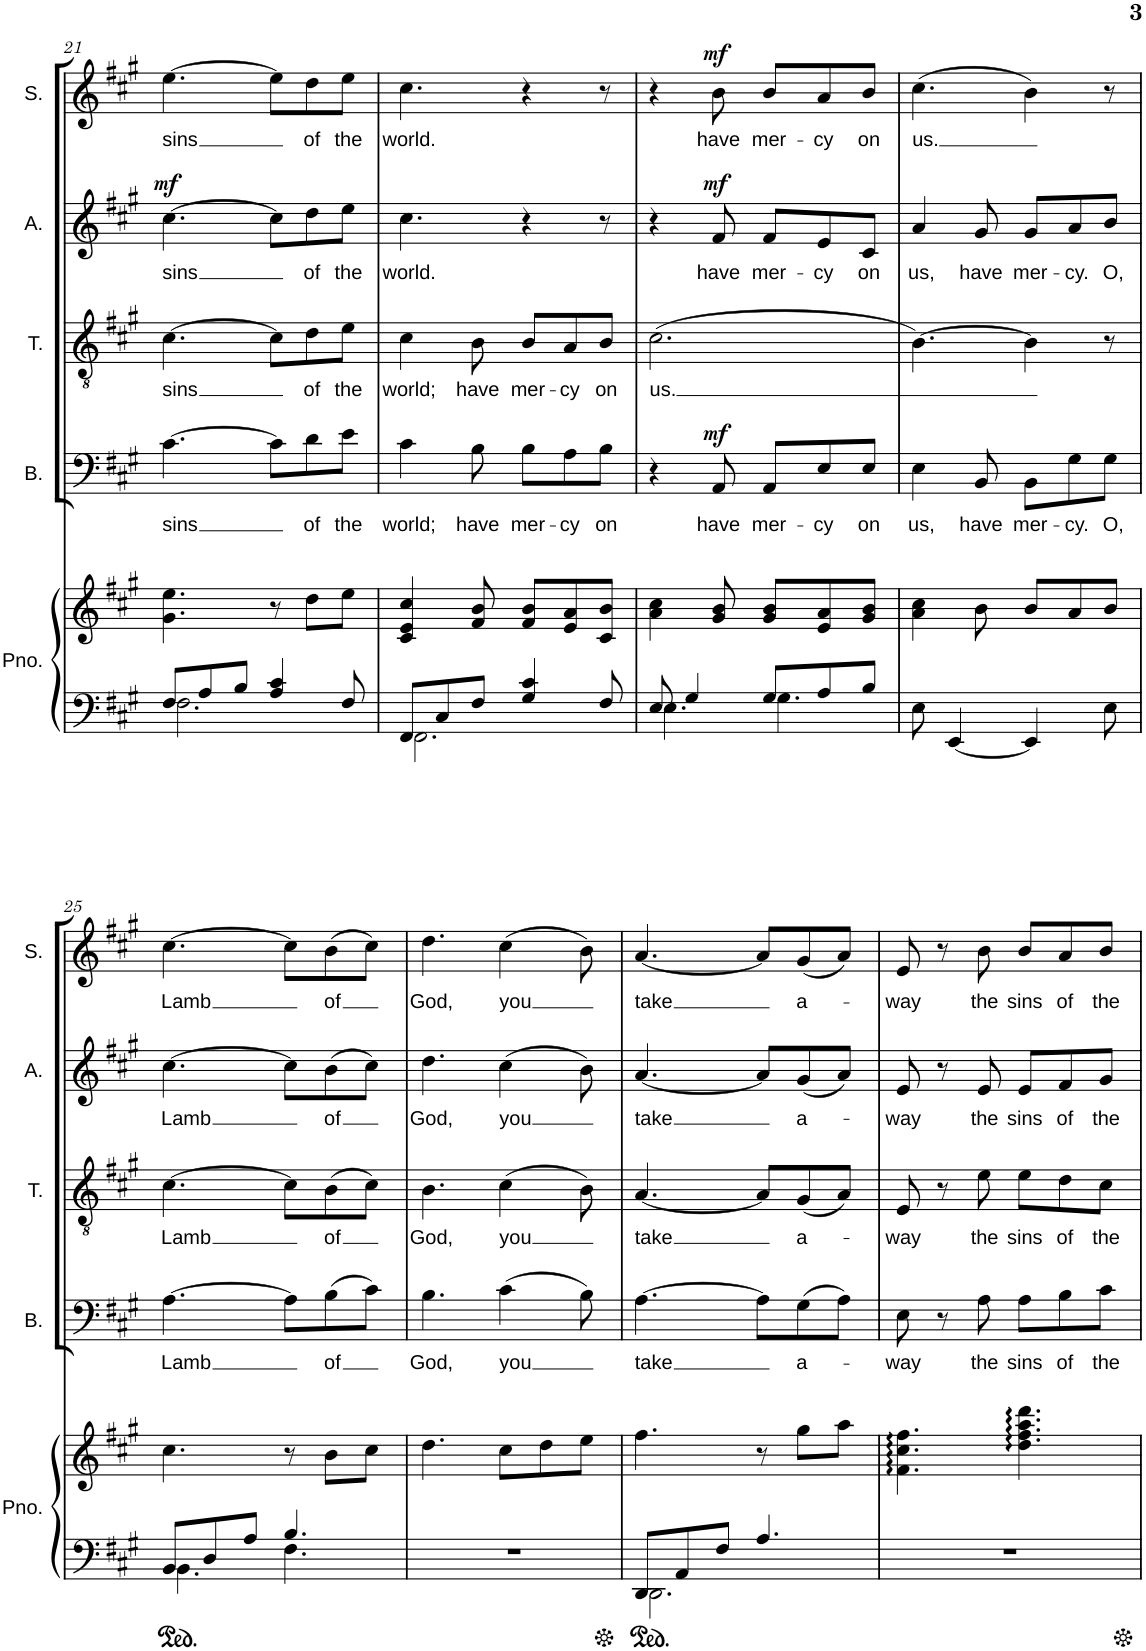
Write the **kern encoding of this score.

**kern	**kern	**kern	**text	**dynam	**kern	**text	**kern	**text	**dynam	**kern	**text	**dynam
*part5	*part5	*part4	*part4	*part4	*part3	*part3	*part2	*part2	*part2	*part1	*part1	*part1
*staff6	*staff5	*staff4	*staff4	*staff4	*staff3	*staff3	*staff2	*staff2	*staff2	*staff1	*staff1	*staff1
*I"Piano	*	*I"Bass	*	*	*I"Tenor	*	*I"Alto	*	*	*I"Soprano	*	*
*I'Pno.	*	*I'B.	*	*	*I'T.	*	*I'A.	*	*	*I'S.	*	*
!!LO:PB:g=z
*clefF4	*clefG2	*clefF4	*	*	*clefGv2	*	*clefG2	*	*	*clefG2	*	*
*k[f#c#g#]	*k[f#c#g#]	*k[f#c#g#]	*	*	*k[f#c#g#]	*	*k[f#c#g#]	*	*	*k[f#c#g#]	*	*
*M6/8	*M6/8	*M6/8	*	*	*M6/8	*	*M6/8	*	*	*M6/8	*	*
=21	=21	=21	=21	=21	=21	=21	=21	=21	=21	=21	=21	=21
*^	*	*	*	*	*	*	*	*	*	*	*	*
!	!	!	!	!LO:LY:b	!	!	!LO:LY:b	!	!LO:LY:b	!LO:DY:a	!	!LO:LY:b	!
8F#/L	2.F#\	4.g#\ 4.ee\	[4.c#\	sins	.	[4.c#\	sins	[4.cc#\	sins	mf	[4.ee\	sins	.
8A/	.	.	.	.	.	.	.	.	.	.	.	.	.
8B/J	.	.	.	.	.	.	.	.	.	.	.	.	.
4A/ 4c#/	.	8r	8c#\L]	.	.	8c#\L]	.	8cc#\L]	.	.	8ee\L]	.	.
!	!	!	!	!LO:LY:b	!	!	!LO:LY:b	!	!LO:LY:b	!	!	!LO:LY:b	!
.	.	8dd\L	8d\	of	.	8d\	of	8dd\	of	.	8dd\	of	.
!	!	!	!	!LO:LY:b	!	!	!LO:LY:b	!	!LO:LY:b	!	!	!LO:LY:b	!
8F#/	.	8ee\J	8e\J	the	.	8e\J	the	8ee\J	the	.	8ee\J	the	.
=22	=22	=22	=22	=22	=22	=22	=22	=22	=22	=22	=22	=22	=22
!	!	!	!	!LO:LY:b	!	!	!LO:LY:b	!	!LO:LY:b	!	!	!LO:LY:b	!
8FF#/L	2.FF#\	4c#/ 4e/ 4cc#/	4c#\	world;	.	4c#\	world;	4.cc#\	world.	.	4.cc#\	world.	.
8C#/	.	.	.	.	.	.	.	.	.	.	.	.	.
!	!	!	!	!LO:LY:b	!	!	!LO:LY:b	!	!	!	!	!	!
8F#/J	.	8f#/ 8b/	8B\	have	.	8B\	have	.	.	.	.	.	.
!	!	!	!	!LO:LY:b	!	!	!LO:LY:b	!	!	!	!	!	!
4G#/ 4c#/	.	8f#/ 8b/L	8B\L	mer-	.	8B/L	mer-	4r	.	.	4r	.	.
!	!	!	!	!LO:LY:b	!	!	!LO:LY:b	!	!	!	!	!	!
.	.	8e/ 8a/	8A\	-cy	.	8A/	-cy	.	.	.	.	.	.
!	!	!	!	!LO:LY:b	!	!	!LO:LY:b	!	!	!	!	!	!
8F#/	.	8c#/ 8b/J	8B\J	on	.	8B/J	on	8r	.	.	8r	.	.
=23	=23	=23	=23	=23	=23	=23	=23	=23	=23	=23	=23	=23	=23
!	!	!	!	!	!	!	!LO:LY:b	!	!	!	!	!	!
8E/	4.E\	4a\ 4cc#\	4r	.	.	(2.c#\	us.	4r	.	.	4r	.	.
4G#/	.	.	.	.	.	.	.	.	.	.	.	.	.
!	!	!	!	!LO:LY:b	!LO:DY:a	!	!	!	!LO:LY:b	!LO:DY:a	!	!LO:LY:b	!LO:DY:a
.	.	8g#/ 8b/	8AA/	have	mf	.	.	8f#/	have	mf	8b\	have	mf
!	!	!	!	!LO:LY:b	!	!	!	!	!LO:LY:b	!	!	!LO:LY:b	!
8G#/L	4.G#\	8g#/ 8b/L	8AA/L	mer-	.	.	.	8f#/L	mer-	.	8b/L	mer-	.
!	!	!	!	!LO:LY:b	!	!	!	!	!LO:LY:b	!	!	!LO:LY:b	!
8A/	.	8e/ 8a/	8E/	-cy	.	.	.	8e/	-cy	.	8a/	-cy	.
!	!	!	!	!LO:LY:b	!	!	!	!	!LO:LY:b	!	!	!LO:LY:b	!
8B/J	.	8g#/ 8b/J	8E/J	on	.	.	.	8c#/J	on	.	8b/J	on	.
*v	*v	*	*	*	*	*	*	*	*	*	*	*	*
=24	=24	=24	=24	=24	=24	=24	=24	=24	=24	=24	=24	=24
!	!	!	!LO:LY:b	!	!	!	!	!LO:LY:b	!	!	!LO:LY:b	!
8E\	4a\ 4cc#\	4E\	us,	.	[4.B\)	.	4a/	us,	.	(4.cc#\	us.	.
[4EE/	.	.	.	.	.	.	.	.	.	.	.	.
!	!	!	!LO:LY:b	!	!	!	!	!LO:LY:b	!	!	!	!
.	8b\	8BB/	have	.	.	.	8g#/	have	.	.	.	.
!	!	!	!LO:LY:b	!	!	!	!	!LO:LY:b	!	!	!	!
4EE/]	8b/L	8BB\L	mer-	.	4B\]	.	8g#/L	mer-	.	4b\)	.	.
!	!	!	!LO:LY:b	!	!	!	!	!LO:LY:b	!	!	!	!
.	8a/	8G#\	-cy.	.	.	.	8a/	-cy.	.	.	.	.
!	!	!	!LO:LY:b	!	!	!	!	!LO:LY:b	!	!	!	!
8E\	8b/J	8G#\J	O,	.	8r	.	8b/J	O,	.	8r	.	.
!!LO:LB:g=z
=25	=25	=25	=25	=25	=25	=25	=25	=25	=25	=25	=25	=25
*^	*	*	*	*	*	*	*	*	*	*	*	*
!	!	!	!	!LO:LY:b	!	!	!LO:LY:b	!	!LO:LY:b	!	!	!LO:LY:b	!
8BB/L	4.BB\	4.cc#\	[4.A\	Lamb	.	[4.c#\	Lamb	[4.cc#\	Lamb	.	[4.cc#\	Lamb	.
8D/	.	.	.	.	.	.	.	.	.	.	.	.	.
8A/J	.	.	.	.	.	.	.	.	.	.	.	.	.
4.B/	4.F#\	8r	8A\L]	.	.	8c#\L]	.	8cc#\L]	.	.	8cc#\L]	.	.
!	!	!	!	!LO:LY:b	!	!	!LO:LY:b	!	!LO:LY:b	!	!	!LO:LY:b	!
.	.	8b\L	(8B\	of	.	(8B\	of	(8b\	of	.	(8b\	of	.
.	.	8cc#\J	8c#\J)	.	.	8c#\J)	.	8cc#\J)	.	.	8cc#\J)	.	.
*v	*v	*	*	*	*	*	*	*	*	*	*	*	*
=26	=26	=26	=26	=26	=26	=26	=26	=26	=26	=26	=26	=26
!	!	!	!LO:LY:b	!	!	!LO:LY:b	!	!LO:LY:b	!	!	!LO:LY:b	!
2.r	4.dd\	4.B\	God,	.	4.B\	God,	4.dd\	God,	.	4.dd\	God,	.
!	!	!	!LO:LY:b	!	!	!LO:LY:b	!	!LO:LY:b	!	!	!LO:LY:b	!
.	8cc#\L	(4c#\	you	.	(4c#\	you	(4cc#\	you	.	(4cc#\	you	.
.	8dd\	.	.	.	.	.	.	.	.	.	.	.
.	8ee\J	8B\)	.	.	8B\)	.	8b\)	.	.	8b\)	.	.
=27	=27	=27	=27	=27	=27	=27	=27	=27	=27	=27	=27	=27
*^	*	*	*	*	*	*	*	*	*	*	*	*
!	!	!	!	!LO:LY:b	!	!	!LO:LY:b	!	!LO:LY:b	!	!	!LO:LY:b	!
8DD/L	2.DD\	4.ff#\	[4.A\	take	.	[4.A/	take	[4.a/	take	.	[4.a/	take	.
8AA/	.	.	.	.	.	.	.	.	.	.	.	.	.
8F#/J	.	.	.	.	.	.	.	.	.	.	.	.	.
4.A/	.	8r	8A\L]	.	.	8A/L]	.	8a/L]	.	.	8a/L]	.	.
!	!	!	!	!LO:LY:b	!	!	!LO:LY:b	!	!LO:LY:b	!	!	!LO:LY:b	!
.	.	8gg#\L	(8G#\	a-	.	(8G#/	a-	(8g#/	a-	.	(8g#/	a-	.
.	.	8aa\J	8A\J)	.	.	8A/J)	.	8a/J)	.	.	8a/J)	.	.
*v	*v	*	*	*	*	*	*	*	*	*	*	*	*
=28	=28	=28	=28	=28	=28	=28	=28	=28	=28	=28	=28	=28
!	!	!	!LO:LY:b	!	!	!LO:LY:b	!	!LO:LY:b	!	!	!LO:LY:b	!
2.r	4.f#\ 4.cc#\ 4.ff#\	8E\	-way	.	8E/	-way	8e/	-way	.	8e/	-way	.
.	.	8r	.	.	8r	.	8r	.	.	8r	.	.
!	!	!	!LO:LY:b	!	!	!LO:LY:b	!	!LO:LY:b	!	!	!LO:LY:b	!
.	.	8A\	the	.	8e\	the	8e/	the	.	8b\	the	.
!	!	!	!LO:LY:b	!	!	!LO:LY:b	!	!LO:LY:b	!	!	!LO:LY:b	!
.	4.dd\ 4.ff#\ 4.aa\ 4.ddd\	8A\L	sins	.	8e\L	sins	8e/L	sins	.	8b/L	sins	.
!	!	!	!LO:LY:b	!	!	!LO:LY:b	!	!LO:LY:b	!	!	!LO:LY:b	!
.	.	8B\	of	.	8d\	of	8f#/	of	.	8a/	of	.
!	!	!	!LO:LY:b	!	!	!LO:LY:b	!	!LO:LY:b	!	!	!LO:LY:b	!
.	.	8c#\J	the	.	8c#\J	the	8g#/J	the	.	8b/J	the	.
=	=	=	=	=	=	=	=	=	=	=	=	=
*-	*-	*-	*-	*-	*-	*-	*-	*-	*-	*-	*-	*-
